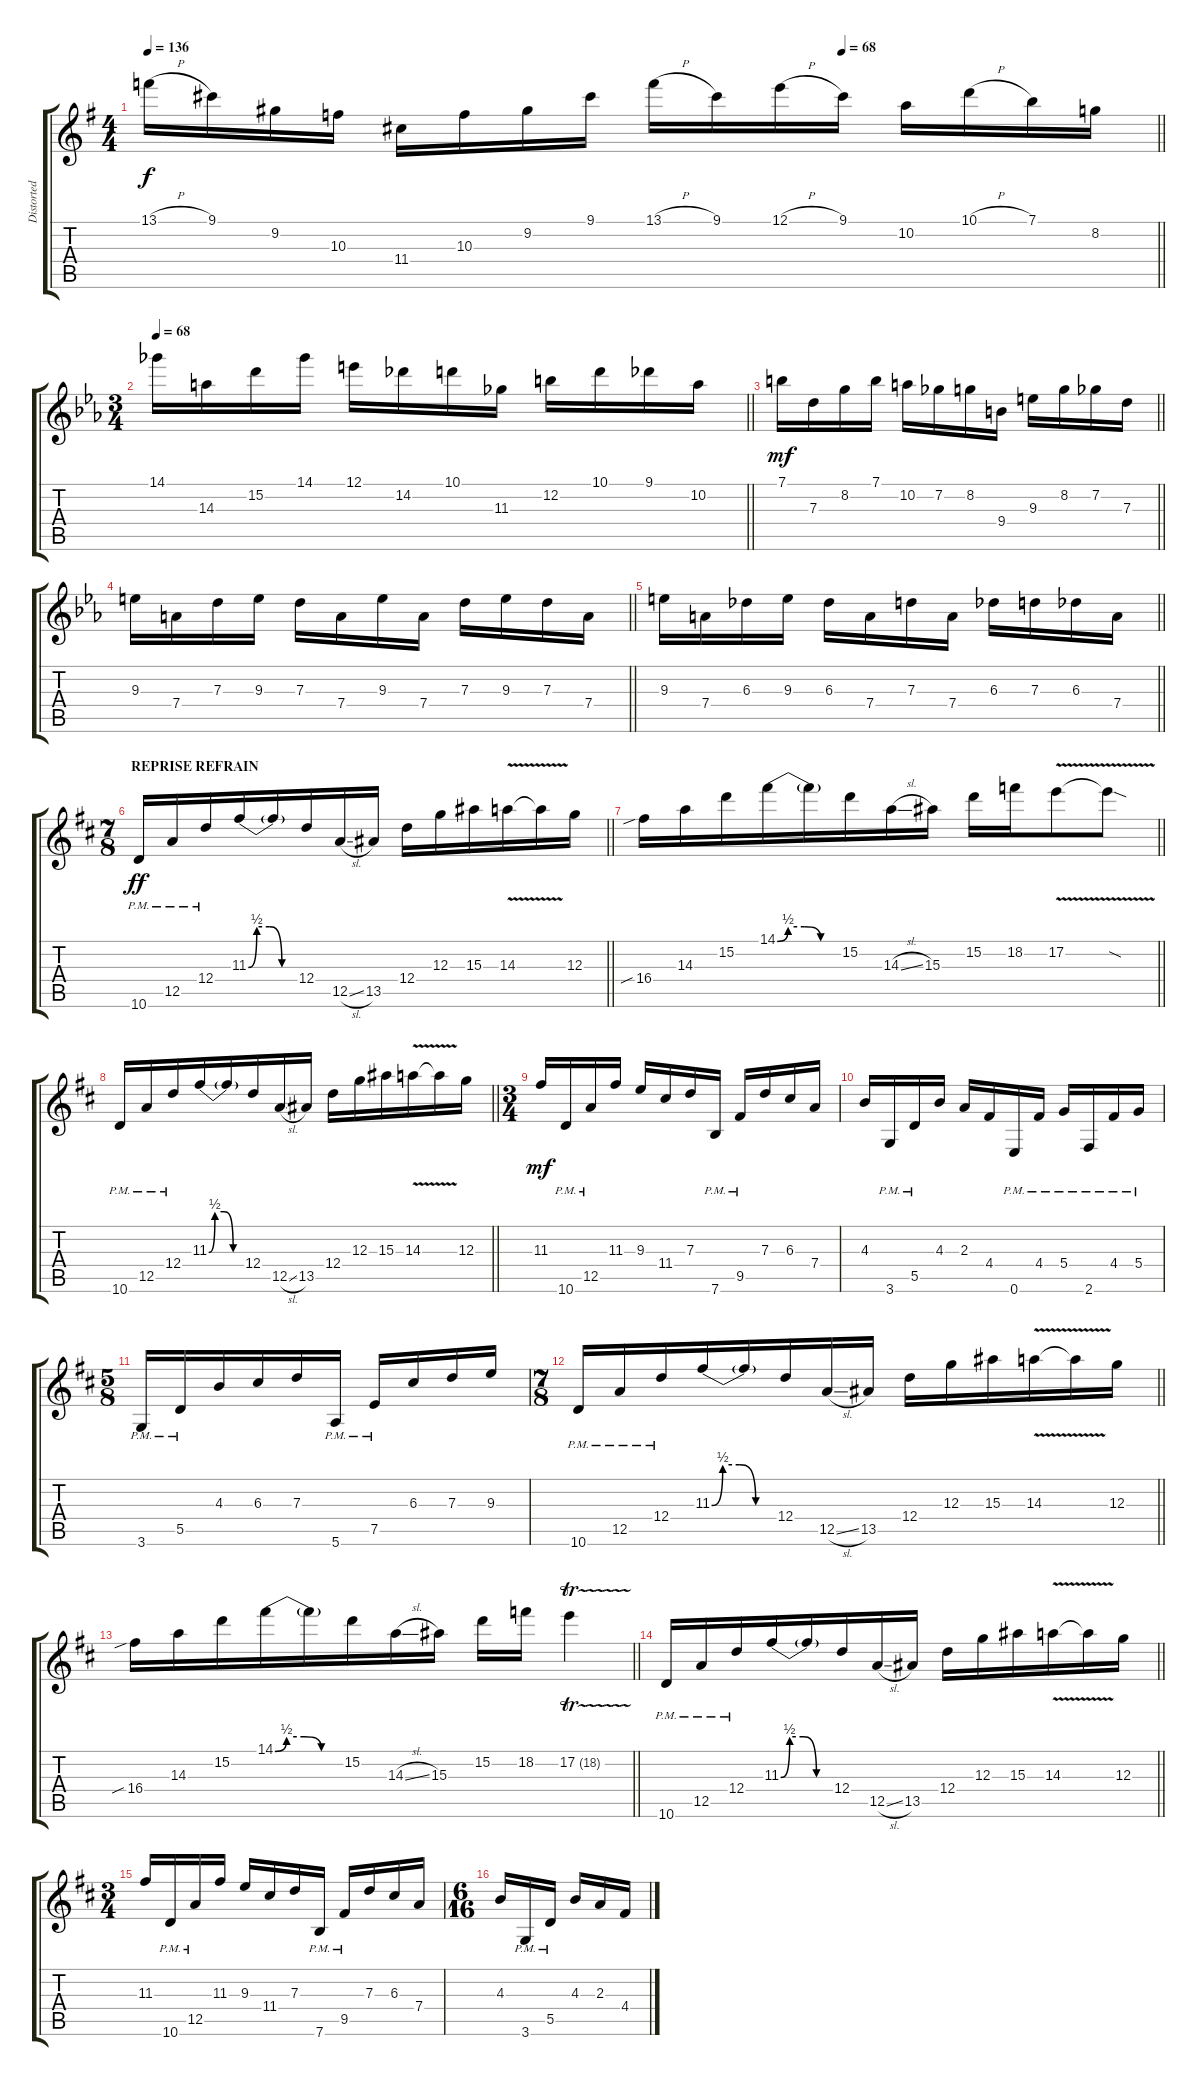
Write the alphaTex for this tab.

\track ("Distorted [Left]" "Distorted ") {mute instrument overdrivenguitar}
\staff {score tabs}
\tuning (E4 B3 G3 D3 A2 E2) {hide}
\ts (4 4)
\tempo 136
\tempo (68 0.6875)
\clef g2
\barLineRight lightlight
\ks g
13.1{h}.16{dy f} 9.1.16 9.2.16 10.3.16 11.4.16 10.3.16 9.2.16 9.1.16 13.1{h}.16 9.1.16 12.1{h}.16 9.1.16 10.2.16 10.1{h}.16 7.1.16 8.2.16 |
\ts (3 4)
\tempo 68
\barLineRight lightlight
\ks eb
14.1.16 14.3.16 15.2.16 14.1.16 12.1.16 14.2.16 10.1.16 11.3.16 12.2.16 10.1.16 9.1.16 10.2.16 |
\barLineRight lightlight
7.1.16{dy mf} 7.3.16 8.2.16 7.1.16 10.2.16 7.2.16 8.2.16 9.4.16 9.3.16 8.2.16 7.2.16 7.3.16 |
\barLineRight lightlight
9.3.16 7.4.16 7.3.16 9.3.16 7.3.16 7.4.16 9.3.16 7.4.16 7.3.16 9.3.16 7.3.16 7.4.16 |
\barLineRight lightlight
9.3.16 7.4.16 6.3.16 9.3.16 6.3.16 7.4.16 7.3.16 7.4.16 6.3.16 7.3.16 6.3.16 7.4.16 |
\ts (7 8)
\section ("" "REPRISE REFRAIN")
\barLineRight lightlight
\ks d
10.6{pm}.16{dy ff} 12.5{pm}.16 12.4{pm}.16 11.3{be (custom 0 0 10 2 25 2 40 0 60 0)}.16 11.3{t}.16 12.4.16 12.5{sl}.16 13.5.16 12.4.16 12.3.16 15.3.16 14.3{v}.16 14.3{v t}.16 12.3.16 |
\barLineRight lightlight
16.4{sib}.16 14.3.16 15.2.16 14.1{be (custom 0 0 10 2 25 2 40 0 60 0)}.16 14.1{t}.16 15.2.16 14.3{sl}.16 15.3.16 15.2.16 18.2.16 17.2{v}.8 17.2{sod t}.8 |
\barLineRight lightlight
10.6{pm}.16 12.5{pm}.16 12.4{pm}.16 11.3{be (custom 0 0 10 2 25 2 40 0 60 0)}.16 11.3{t}.16 12.4.16 12.5{sl}.16 13.5.16 12.4.16 12.3.16 15.3.16 14.3{v}.16 14.3{v t}.16 12.3.16 |
\ts (3 4)
11.3.16{dy mf} 10.6{pm}.16 12.5{pm}.16 11.3.16 9.3.16 11.4.16 7.3.16 7.6{pm}.16 9.5{pm}.16 7.3.16 6.3.16 7.4.16 |
4.3.16 3.6{pm}.16 5.5{pm}.16 4.3.16 2.3.16 4.4.16 0.6{pm}.16 4.4{pm}.16 5.4{pm}.16 2.6{pm}.16 4.4{pm}.16 5.4{pm}.16 |
\ts (5 8)
3.6{pm}.16 5.5{pm}.16 4.3.16 6.3.16 7.3.16 5.6{pm}.16 7.5{pm}.16 6.3.16 7.3.16 9.3.16 |
\ts (7 8)
\barLineRight lightlight
10.6{pm}.16 12.5{pm}.16 12.4{pm}.16 11.3{be (custom 0 0 10 2 25 2 40 0 60 0)}.16 11.3{t}.16 12.4.16 12.5{sl}.16 13.5.16 12.4.16 12.3.16 15.3.16 14.3{v}.16 14.3{v t}.16 12.3.16 |
\barLineRight lightlight
16.4{sib}.16 14.3.16 15.2.16 14.1{be (custom 0 0 10 2 25 2 40 0 60 0)}.16 14.1{t}.16 15.2.16 14.3{sl}.16 15.3.16 15.2.16 18.2.16 17.2{tr (18 32)}.4 |
\barLineRight lightlight
10.6{pm}.16 12.5{pm}.16 12.4{pm}.16 11.3{be (custom 0 0 10 2 25 2 40 0 60 0)}.16 11.3{t}.16 12.4.16 12.5{sl}.16 13.5.16 12.4.16 12.3.16 15.3.16 14.3{v}.16 14.3{v t}.16 12.3.16 |
\ts (3 4)
11.3.16 10.6{pm}.16 12.5{pm}.16 11.3.16 9.3.16 11.4.16 7.3.16 7.6{pm}.16 9.5{pm}.16 7.3.16 6.3.16 7.4.16 |
\ts (6 16)
4.3.16 3.6{pm}.16 5.5{pm}.16 4.3.16 2.3.16 4.4.16
